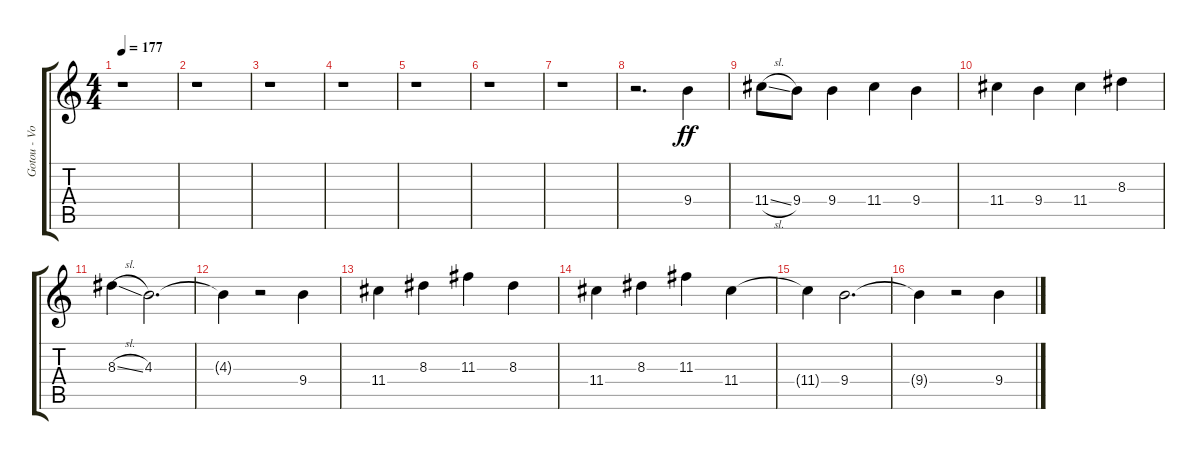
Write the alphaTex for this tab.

\track ("Gotou - Vocals" "Gotou - Vo") {instrument contrabass}
\staff {score tabs}
\tuning (E4 B3 G3 D3 A2 E2) {hide}
\ts (4 4)
\tempo 177
\clef g2
\ks c
r.1{dy ff} |
r.1 |
r.1 |
r.1 |
r.1 |
r.1 |
r.1 |
r.2{d} 9.4.4 |
11.4{sl}.8 9.4.8 9.4.4 11.4.4 9.4.4 |
11.4.4 9.4.4 11.4.4 8.3.4 |
8.3{sl}.4 4.3.2{d} |
4.3{t}.4 r.2 9.4.4 |
11.4.4 8.3.4 11.3.4 8.3.4 |
11.4.4 8.3.4 11.3.4 11.4.4 |
11.4{t}.4 9.4.2{d} |
9.4{t}.4 r.2 9.4.4
